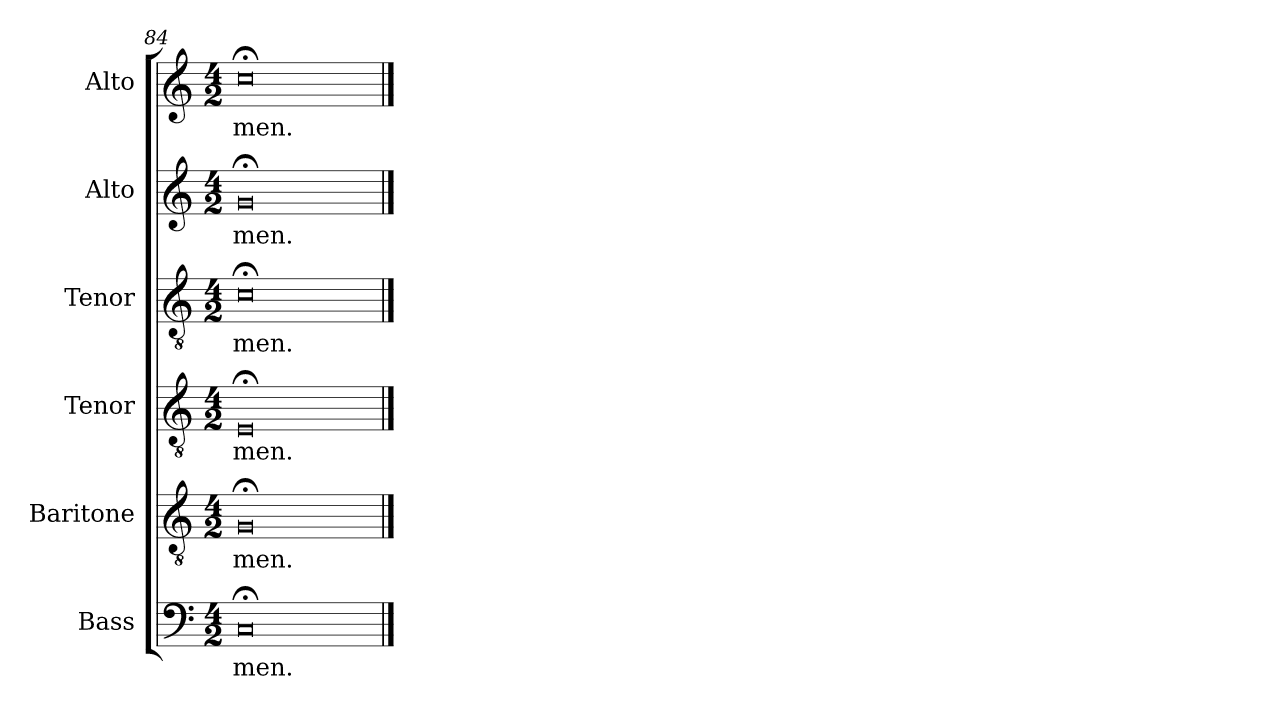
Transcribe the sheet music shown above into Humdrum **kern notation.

**kern	**text	**kern	**text	**kern	**text	**kern	**text	**kern	**text	**kern	**text
*part6	*part6	*part5	*part5	*part4	*part4	*part3	*part3	*part2	*part2	*part1	*part1
*staff6	*staff6	*staff5	*staff5	*staff4	*staff4	*staff3	*staff3	*staff2	*staff2	*staff1	*staff1
*I"Bass	*	*I"Baritone	*	*I"Tenor	*	*I"Tenor	*	*I"Alto	*	*I"Alto	*
*I'B.	*	*I'Bar.	*	*I'T2.	*	*I'T1.	*	*I'A2.	*	*I'A1.	*
*clefF4	*	*clefGv2	*	*clefGv2	*	*clefGv2	*	*clefG2	*	*clefG2	*
*	*	*ITrd7c12	*	*ITrd7c12	*	*ITrd7c12	*	*	*	*	*
*k[]	*	*k[]	*	*k[]	*	*k[]	*	*k[]	*	*k[]	*
*C:	*	*C:	*	*C:	*	*C:	*	*C:	*	*C:	*
*M4/2	*	*M4/2	*	*M4/2	*	*M4/2	*	*M4/2	*	*M4/2	*
=84	=84	=84	=84	=84	=84	=84	=84	=84	=84	=84	=84
!	!LO:LY:b:color=#000000	!	!	!	!	!	!	!	!	!	!
!	!	!	!LO:LY:b:color=#000000	!	!	!	!	!	!	!	!
!	!	!	!	!	!LO:LY:b:color=#000000	!	!	!	!	!	!
!	!	!	!	!	!	!	!LO:LY:b:color=#000000	!	!	!	!
!	!	!	!	!	!	!	!	!	!LO:LY:b:color=#000000	!	!
!	!	!	!	!	!	!	!	!	!	!	!LO:LY:b:color=#000000
0C;i	-men.	0GG;i	-men.	0EE;i	-men.	0C;i	-men.	0g;i	-men.	0cc;i	-men.
==	==	==	==	==	==	==	==	==	==	==	==
*-	*-	*-	*-	*-	*-	*-	*-	*-	*-	*-	*-
